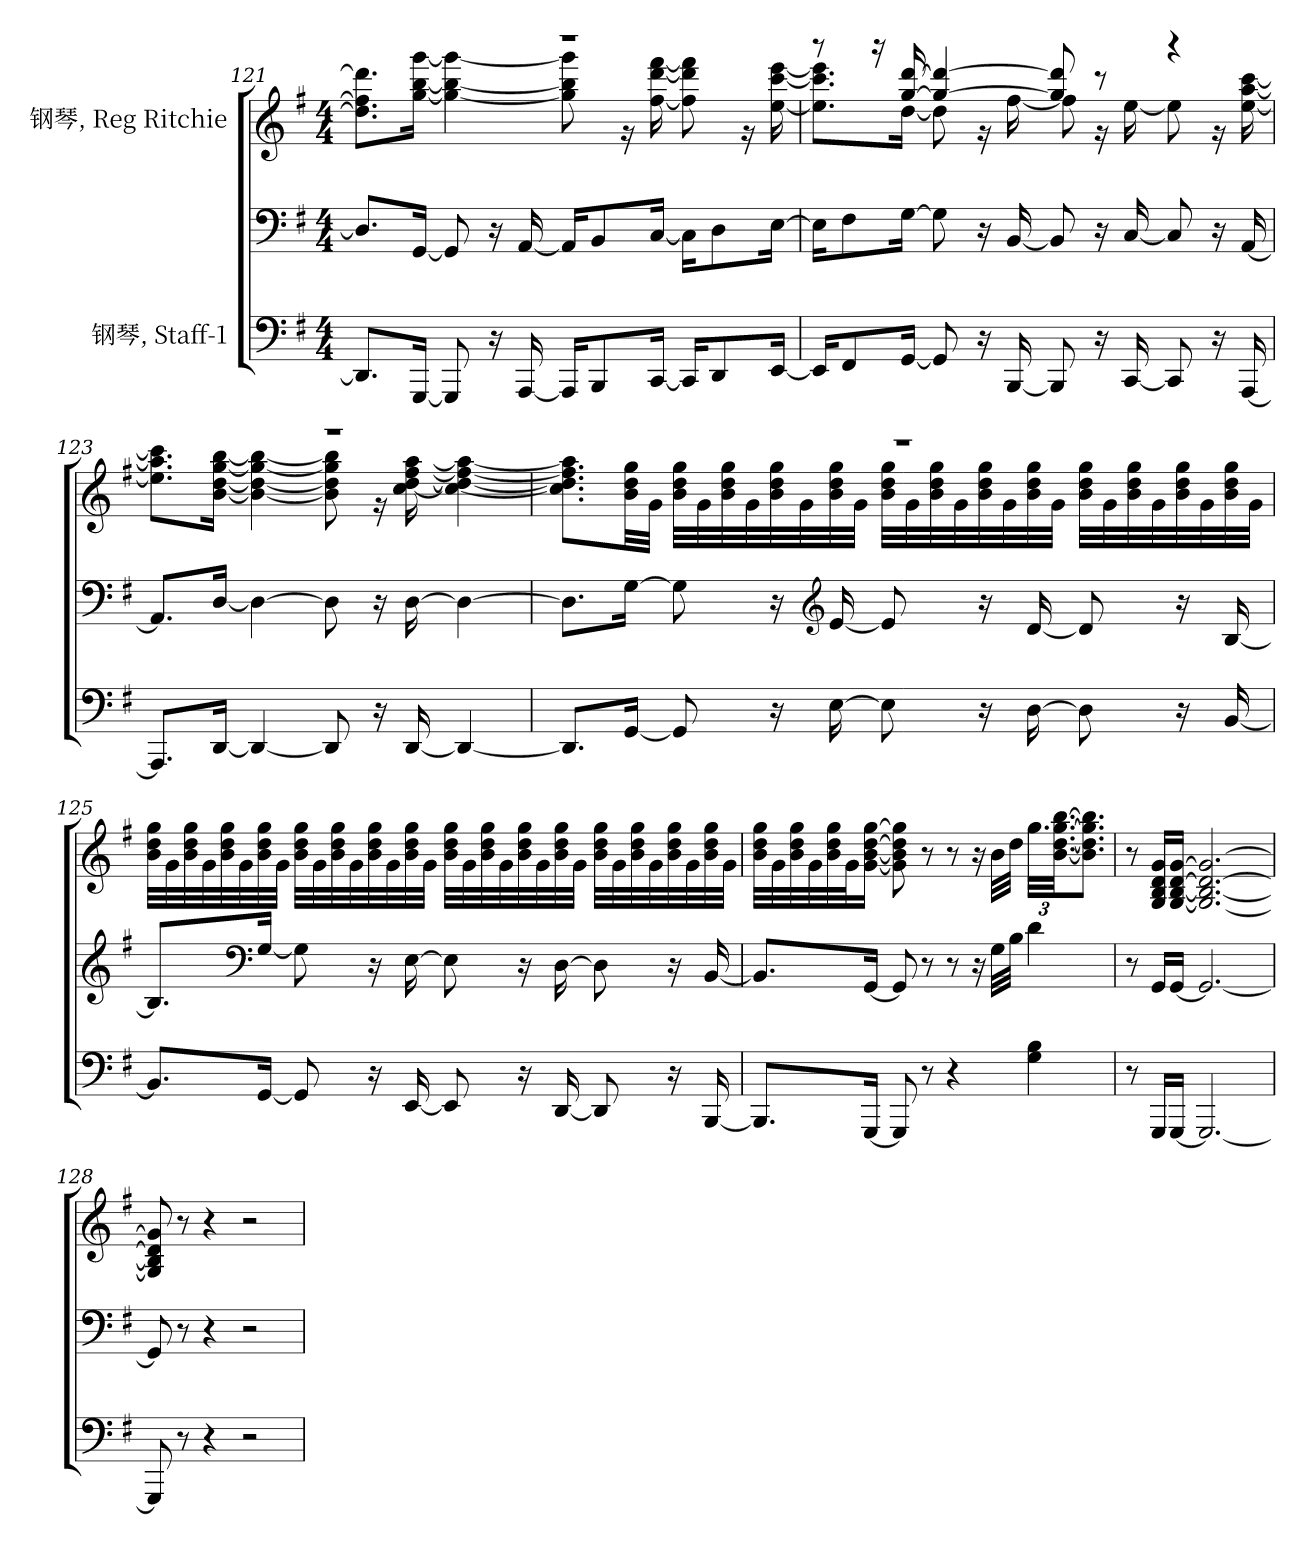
**kern	**kern	**kern
*part2	*part2	*part1
*staff3	*staff2	*staff1
*I"钢琴, Staff-1	*	*I"钢琴, Reg Ritchie
*clefF4	*clefF4	*clefG2
*k[f#]	*k[f#]	*k[f#]
*M4/4	*M4/4	*M4/4
=121	=121	=121
*	*	*^
8.DD/L]	8.D/L]	1r	8.dd\] 8.ff#\] 8.ddd\]L
[16GGG/Jk	[16GG/Jk	.	[16gg\ [16bb\ [16ggg\Jk
8GGG/]	8GG/]	.	4gg\_ 4bb\_ 4ggg\_
16r	16r	.	.
[16AAA/	[16AA/	.	.
16AAA/KL]	16AA/KL]	.	8gg\] 8bb\] 8ggg\]
8BBB/	8BB/	.	.
.	.	.	16r
[16CC/Jk	[16C/Jk	.	[16ff#\ [16ddd\ [16fff#\
16CC/KL]	16C\KL]	.	8ff#\] 8ddd\] 8fff#\]
8DD/	8D\	.	.
.	.	.	16r
[16EE/Jk	[16E\Jk	.	[16ee\ [16ccc\ [16eee\
!!LO:LB:g=z	!!
=122	=122	=122	=122
16EE/KL]	16E\KL]	8r	8.ee\] 8.ccc\] 8.eee\]L
8FF#/	8F#\	.	.
.	.	16r	.
[16GG/Jk	[16G\Jk	[16gg/ [16ddd/	[16dd\Jk
8GG/]	8G\]	4gg/_ 4ddd/_	8dd\]
16r	16r	.	16r
[16BBB/	[16BB/	.	[16ff#\
8BBB/]	8BB/]	8gg/] 8ddd/]	8ff#\]
16r	16r	8r	16r
[16CC/	[16C/	.	[16ee\
8CC/]	8C/]	4r	8ee\]
16r	16r	.	16r
[16AAA/	[16AA/	.	[16ee\ [16aa\ [16ccc\
=123	=123	=123	=123
8.AAA/L]	8.AA/L]	1r	8.ee\] 8.aa\] 8.ccc\]L
[16DD/Jk	[16D/Jk	.	[16b\ [16dd\ [16gg\ [16bb\Jk
4DD/_	4D\_	.	4b\_ 4dd\_ 4gg\_ 4bb\_
8DD/]	8D\]	.	8b\] 8dd\] 8gg\] 8bb\]
16r	16r	.	16r
[16DD/	[16D\	.	[16cc\ [16dd\ [16ff#\ [16aa\
4DD/_	4D\_	.	4cc\_ 4dd\_ 4ff#\_ 4aa\_
!!LO:PB:g=z	!!
=124	=124	=124	=124
8.DD/L]	8.D\L]	1r	8.cc\] 8.dd\] 8.ff#\] 8.aa\]L
*	*	*MM120	*
[16GG/Jk	[16G\Jk	.	32b\ 32dd\ 32gg\LL
.	.	.	32g\JJJ
8GG/]	8G\]	.	32b\ 32dd\ 32gg\LLL
.	.	.	32g\
.	.	.	32b\ 32dd\ 32gg\
.	.	.	32g\
16r	16r	.	32b\ 32dd\ 32gg\
.	.	.	32g\
*	*clefG2	*	*
[16E\	[16e/	.	32b\ 32dd\ 32gg\
.	.	.	32g\JJJ
8E\]	8e/]	.	32b\ 32dd\ 32gg\LLL
.	.	.	32g\
.	.	.	32b\ 32dd\ 32gg\
.	.	.	32g\
16r	16r	.	32b\ 32dd\ 32gg\
.	.	.	32g\
[16D\	[16d/	.	32b\ 32dd\ 32gg\
.	.	.	32g\JJJ
8D\]	8d/]	.	32b\ 32dd\ 32gg\LLL
.	.	.	32g\
.	.	.	32b\ 32dd\ 32gg\
.	.	.	32g\
16r	16r	.	32b\ 32dd\ 32gg\
.	.	.	32g\
[16BB/	[16B/	.	32b\ 32dd\ 32gg\
.	.	.	32g\JJJ
*	*	*v	*v
!!LO:LB:g=z
=125	=125	=125
8.BB/L]	8.B/L]	32b\ 32dd\ 32gg\LLL
.	.	32g\
.	.	32b\ 32dd\ 32gg\
.	.	32g\
.	.	32b\ 32dd\ 32gg\
.	.	32g\
*	*clefF4	*
[16GG/Jk	[16G/Jk	32b\ 32dd\ 32gg\
.	.	32g\JJJ
8GG/]	8G\]	32b\ 32dd\ 32gg\LLL
.	.	32g\
.	.	32b\ 32dd\ 32gg\
.	.	32g\
16r	16r	32b\ 32dd\ 32gg\
.	.	32g\
[16EE/	[16E\	32b\ 32dd\ 32gg\
.	.	32g\JJJ
8EE/]	8E\]	32b\ 32dd\ 32gg\LLL
.	.	32g\
.	.	32b\ 32dd\ 32gg\
.	.	32g\
16r	16r	32b\ 32dd\ 32gg\
.	.	32g\
[16DD/	[16D\	32b\ 32dd\ 32gg\
.	.	32g\JJJ
8DD/]	8D\]	32b\ 32dd\ 32gg\LLL
.	.	32g\
.	.	32b\ 32dd\ 32gg\
.	.	32g\
16r	16r	32b\ 32dd\ 32gg\
.	.	32g\
[16BBB/	[16BB/	32b\ 32dd\ 32gg\
.	.	32g\JJJ
!!LO:LB:g=z
=126	=126	=126
8.BBB/L]	8.BB/L]	32b\ 32dd\ 32gg\LLL
.	.	32g\
.	.	32b\ 32dd\ 32gg\
.	.	32g\
.	.	32b\ 32dd\ 32gg\
.	.	32g\J
[16GGG/Jk	[16GG/Jk	[16g\ [16b\ [16dd\ [16gg\JJ
8GGG/]	8GG/]	8g\] 8b\] 8dd\] 8gg\]
8r	8r	8r
4r	8r	8r
.	16r	16r
.	32G\LLL	32b\LLL
.	32B\JJJ	32dd\JJJ
*	*	*Xbrackettup
4G\ 4B\	4d\	48.gg\LLL
.	.	[48.b\ [48.dd\ [48.gg\ [48.bb\JJ
.	.	8.b\] 8.dd\] 8.gg\] 8.bb\]J
=127	=127	=127
8r	8r	8r
16GGG/LL	16GG/LL	16G/ 16B/ 16d/ 16g/LL
[16GGG/JJ	[16GG/JJ	[16G/ [16B/ [16d/ [16g/JJ
2.GGG/_	2.GG/_	2.G/_ 2.B/_ 2.d/_ 2.g/_
=128	=128	=128
8GGG/]	8GG/]	8G/] 8B/] 8d/] 8g/]
8r	8r	8r
4r	4r	4r
2r	2r	2r
=	=	=
*-	*-	*-
